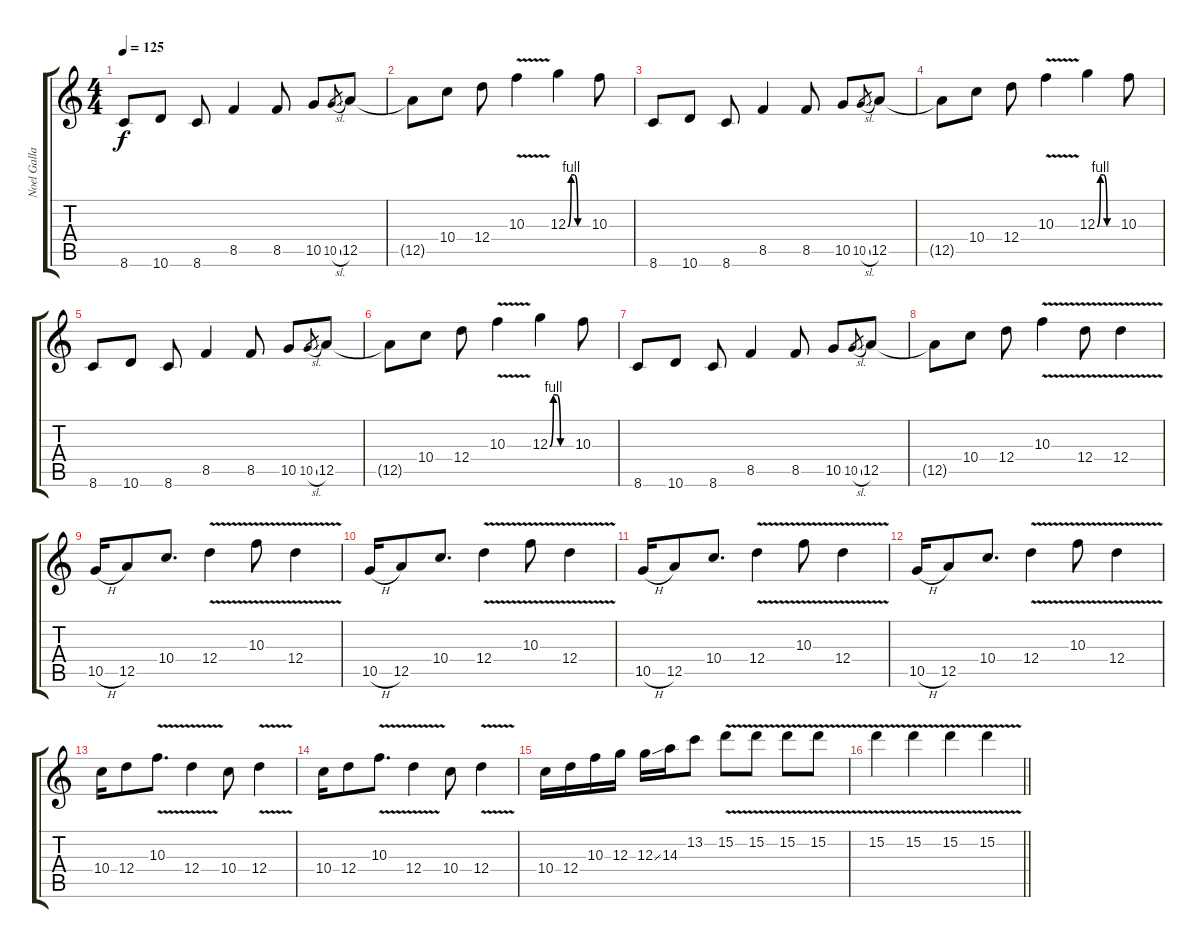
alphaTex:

\track ("Noel Gallagher" "Noel Galla") {instrument overdrivenguitar}
\staff {score tabs}
\tuning (E4 B3 G3 D3 A2 E2) {hide}
\ts (4 4)
\tempo 125
\clef g2
\ks c
8.6.8{dy f} 10.6.8 8.6.8 8.5.4 8.5.8 10.5.8 10.5{sl}.8{gr} 12.5.8 |
12.5{t}.8 10.4.8 12.4.8 10.3{v}.4 12.3{be (custom 0 0 10 4 20 4 30 0 60 0)}.4 10.3.8 |
8.6.8 10.6.8 8.6.8 8.5.4 8.5.8 10.5.8 10.5{sl}.8{gr} 12.5.8 |
12.5{t}.8 10.4.8 12.4.8 10.3{v}.4 12.3{be (custom 0 0 10 4 20 4 30 0 60 0)}.4 10.3.8 |
8.6.8 10.6.8 8.6.8 8.5.4 8.5.8 10.5.8 10.5{sl}.8{gr} 12.5.8 |
12.5{t}.8 10.4.8 12.4.8 10.3{v}.4 12.3{be (custom 0 0 10 4 20 4 30 0 60 0)}.4 10.3.8 |
8.6.8 10.6.8 8.6.8 8.5.4 8.5.8 10.5.8 10.5{sl}.8{gr} 12.5.8 |
12.5{t}.8 10.4.8 12.4.8 10.3{v}.4 12.4{v}.8 12.4{v}.4 |
10.5{h}.16 12.5.8 10.4.8{d} 12.4{v}.4 10.3{v}.8 12.4{v}.4 |
10.5{h}.16 12.5.8 10.4.8{d} 12.4{v}.4 10.3{v}.8 12.4{v}.4 |
10.5{h}.16 12.5.8 10.4.8{d} 12.4{v}.4 10.3{v}.8 12.4{v}.4 |
10.5{h}.16 12.5.8 10.4.8{d} 12.4{v}.4 10.3{v}.8 12.4{v}.4 |
10.4.16 12.4.8 10.3{v}.8{d} 12.4{v}.4 10.4.8 12.4{v}.4 |
10.4.16 12.4.8 10.3{v}.8{d} 12.4{v}.4 10.4.8 12.4{v}.4 |
10.4.16 12.4.16 10.3.16 12.3.16 12.3{ss}.16 14.3.16 13.2.8 15.2{v}.8 15.2{v}.8 15.2{v}.8 15.2{v}.8 |
\barLineRight lightlight
15.2{v}.4 15.2{v}.4 15.2{v}.4 15.2{v}.4
